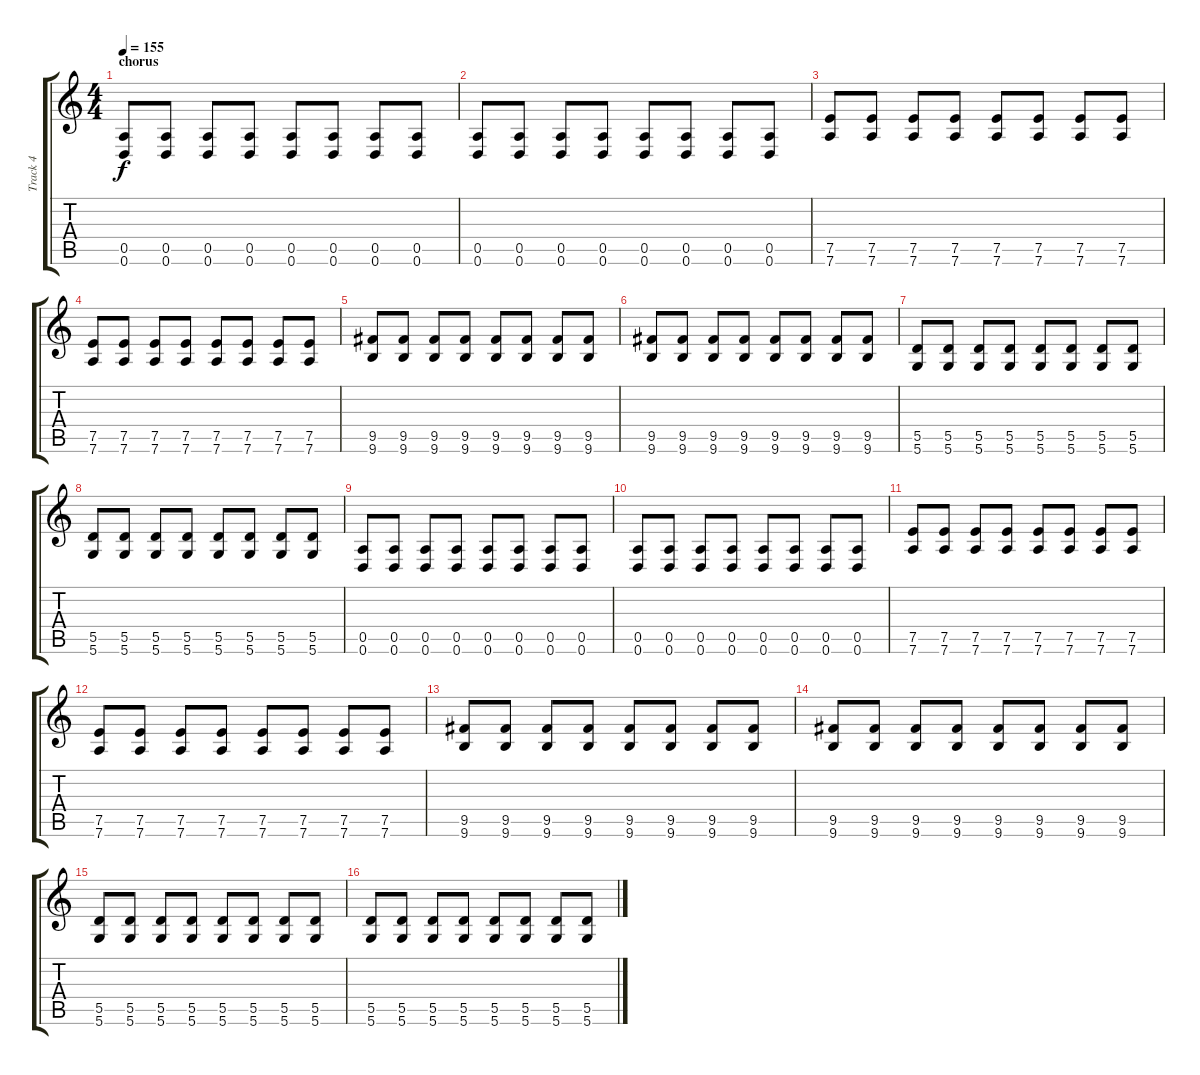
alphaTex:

\track ("Track 4" "Track 4") {instrument distortionguitar}
\staff {score tabs}
\tuning (E4 B3 G3 D3 A2 D2) {hide}
\ts (4 4)
\section ("" "chorus")
\tempo 155
\clef g2
\ks c
(0.5 0.6).8{dy f volume 13} (0.5 0.6).8 (0.5 0.6).8 (0.5 0.6).8 (0.5 0.6).8 (0.5 0.6).8 (0.5 0.6).8 (0.5 0.6).8 |
(0.5 0.6).8 (0.5 0.6).8 (0.5 0.6).8 (0.5 0.6).8 (0.5 0.6).8 (0.5 0.6).8 (0.5 0.6).8 (0.5 0.6).8 |
(7.5 7.6).8 (7.5 7.6).8 (7.5 7.6).8 (7.5 7.6).8 (7.5 7.6).8 (7.5 7.6).8 (7.5 7.6).8 (7.5 7.6).8 |
(7.5 7.6).8 (7.5 7.6).8 (7.5 7.6).8 (7.5 7.6).8 (7.5 7.6).8 (7.5 7.6).8 (7.5 7.6).8 (7.5 7.6).8 |
(9.5 9.6).8 (9.5 9.6).8 (9.5 9.6).8 (9.5 9.6).8 (9.5 9.6).8 (9.5 9.6).8 (9.5 9.6).8 (9.5 9.6).8 |
(9.5 9.6).8 (9.5 9.6).8 (9.5 9.6).8 (9.5 9.6).8 (9.5 9.6).8 (9.5 9.6).8 (9.5 9.6).8 (9.5 9.6).8 |
(5.5 5.6).8 (5.5 5.6).8 (5.5 5.6).8 (5.5 5.6).8 (5.5 5.6).8 (5.5 5.6).8 (5.5 5.6).8 (5.5 5.6).8 |
(5.5 5.6).8 (5.5 5.6).8 (5.5 5.6).8 (5.5 5.6).8 (5.5 5.6).8 (5.5 5.6).8 (5.5 5.6).8 (5.5 5.6).8 |
(0.5 0.6).8 (0.5 0.6).8 (0.5 0.6).8 (0.5 0.6).8 (0.5 0.6).8 (0.5 0.6).8 (0.5 0.6).8 (0.5 0.6).8 |
(0.5 0.6).8 (0.5 0.6).8 (0.5 0.6).8 (0.5 0.6).8 (0.5 0.6).8 (0.5 0.6).8 (0.5 0.6).8 (0.5 0.6).8 |
(7.5 7.6).8 (7.5 7.6).8 (7.5 7.6).8 (7.5 7.6).8 (7.5 7.6).8 (7.5 7.6).8 (7.5 7.6).8 (7.5 7.6).8 |
(7.5 7.6).8 (7.5 7.6).8 (7.5 7.6).8 (7.5 7.6).8 (7.5 7.6).8 (7.5 7.6).8 (7.5 7.6).8 (7.5 7.6).8 |
(9.5 9.6).8 (9.5 9.6).8 (9.5 9.6).8 (9.5 9.6).8 (9.5 9.6).8 (9.5 9.6).8 (9.5 9.6).8 (9.5 9.6).8 |
(9.5 9.6).8 (9.5 9.6).8 (9.5 9.6).8 (9.5 9.6).8 (9.5 9.6).8 (9.5 9.6).8 (9.5 9.6).8 (9.5 9.6).8 |
(5.5 5.6).8 (5.5 5.6).8 (5.5 5.6).8 (5.5 5.6).8 (5.5 5.6).8 (5.5 5.6).8 (5.5 5.6).8 (5.5 5.6).8 |
(5.5 5.6).8 (5.5 5.6).8 (5.5 5.6).8 (5.5 5.6).8 (5.5 5.6).8 (5.5 5.6).8 (5.5 5.6).8 (5.5 5.6).8
